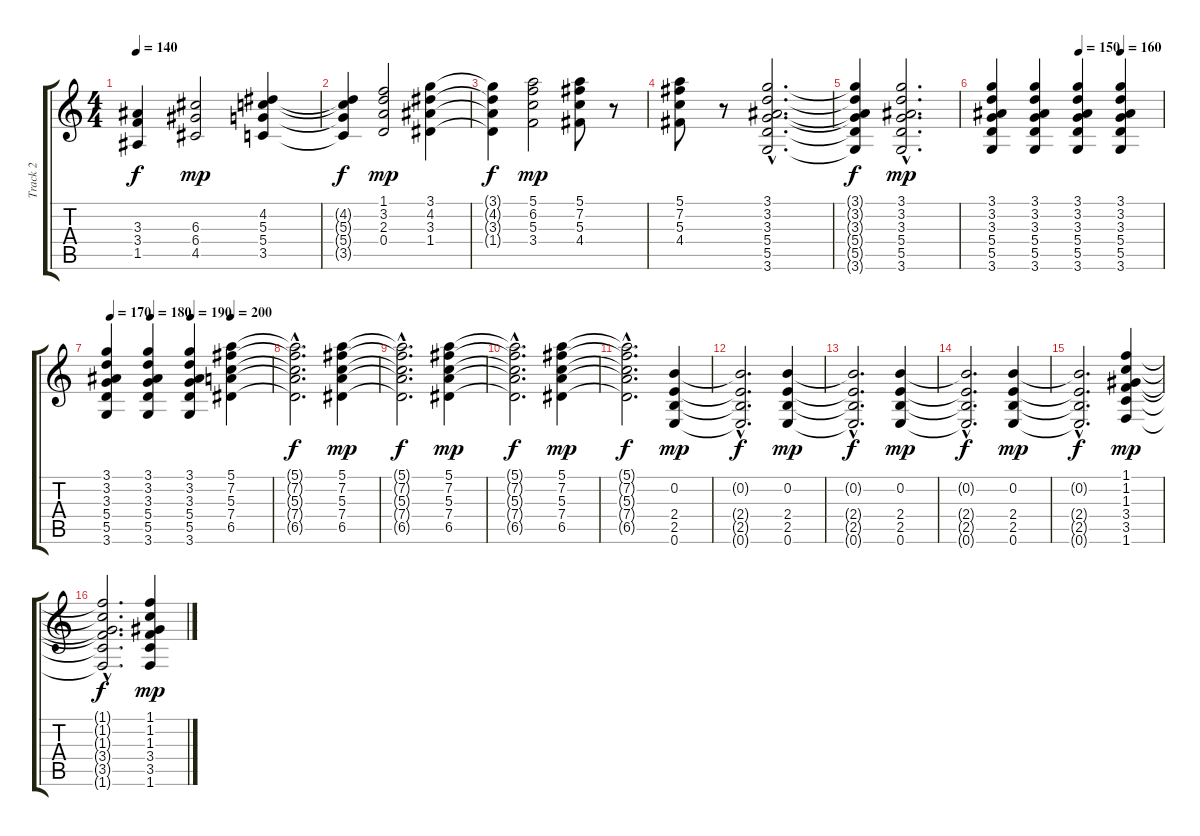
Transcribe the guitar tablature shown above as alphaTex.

\track ("Track 2" "Track 2") {instrument electricguitarjazz}
\staff {score tabs}
\tuning (E4 B3 G3 D3 A2 E2) {hide}
\ts (4 4)
\tempo 140
\clef g2
\ks c
(3.3{t} 3.4{t} 1.5{t}).4{dy f} (6.3 6.4 4.5).2{dy mp} (4.2 5.3 5.4 3.5).4 |
(4.2{t} 5.3{t} 5.4{t} 3.5{t}).4{dy f} (1.1 3.2 2.3 0.4).2{dy mp} (3.1 4.2 3.3 1.4).4 |
(3.1{t} 4.2{t} 3.3{t} 1.4{t}).4{dy f} (5.1 6.2 5.3 3.4).2{dy mp} (5.1 7.2 5.3 4.4).8 r.8 |
(5.1 7.2 5.3 4.4).8 r.8 (3.1{hac} 3.2{hac} 3.3{hac} 5.4{hac} 5.5{hac} 3.6{hac}).2{d} |
(3.1{t} 3.2{t} 3.3{t} 5.4{t} 5.5{t} 3.6{t}).4{dy f} (3.1{hac} 3.2{hac} 3.3{hac} 5.4{hac} 5.5{hac} 3.6{hac}).2{d dy mp} |
\tempo (150 0.49973958333333335)
\tempo (160 0.7494791666666667)
(3.1 3.2 3.3 5.4 5.5 3.6).4 (3.1 3.2 3.3 5.4 5.5 3.6).4 (3.1 3.2 3.3 5.4 5.5 3.6).4 (3.1 3.2 3.3 5.4 5.5 3.6).4 |
\tempo 170
\tempo (180 0.24973958333333332)
\tempo (190 0.49947916666666664)
\tempo (200 0.74921875)
(3.1 3.2 3.3 5.4 5.5 3.6).4 (3.1 3.2 3.3 5.4 5.5 3.6).4 (3.1 3.2 3.3 5.4 5.5 3.6).4 (5.1 7.2 5.3 7.4 6.5).4 |
(5.1{hac t} 7.2{hac t} 5.3{hac t} 7.4{hac t} 6.5{hac t}).2{d dy f} (5.1 7.2 5.3 7.4 6.5).4{dy mp} |
(5.1{hac t} 7.2{hac t} 5.3{hac t} 7.4{hac t} 6.5{hac t}).2{d dy f} (5.1 7.2 5.3 7.4 6.5).4{dy mp} |
(5.1{hac t} 7.2{hac t} 5.3{hac t} 7.4{hac t} 6.5{hac t}).2{d dy f} (5.1 7.2 5.3 7.4 6.5).4{dy mp} |
(5.1{hac t} 7.2{hac t} 5.3{hac t} 7.4{hac t} 6.5{hac t}).2{d dy f} (0.2 2.4 2.5 0.6).4{dy mp} |
(0.2{hac t} 2.4{hac t} 2.5{hac t} 0.6{hac t}).2{d dy f} (0.2 2.4 2.5 0.6).4{dy mp} |
(0.2{hac t} 2.4{hac t} 2.5{hac t} 0.6{hac t}).2{d dy f} (0.2 2.4 2.5 0.6).4{dy mp} |
(0.2{hac t} 2.4{hac t} 2.5{hac t} 0.6{hac t}).2{d dy f} (0.2 2.4 2.5 0.6).4{dy mp} |
(0.2{hac t} 2.4{hac t} 2.5{hac t} 0.6{hac t}).2{d dy f} (1.1 1.2 1.3 3.4 3.5 1.6).4{dy mp} |
(1.1{hac t} 1.2{hac t} 1.3{hac t} 3.4{hac t} 3.5{hac t} 1.6{hac t}).2{d dy f} (1.1 1.2 1.3 3.4 3.5 1.6).4{dy mp}
